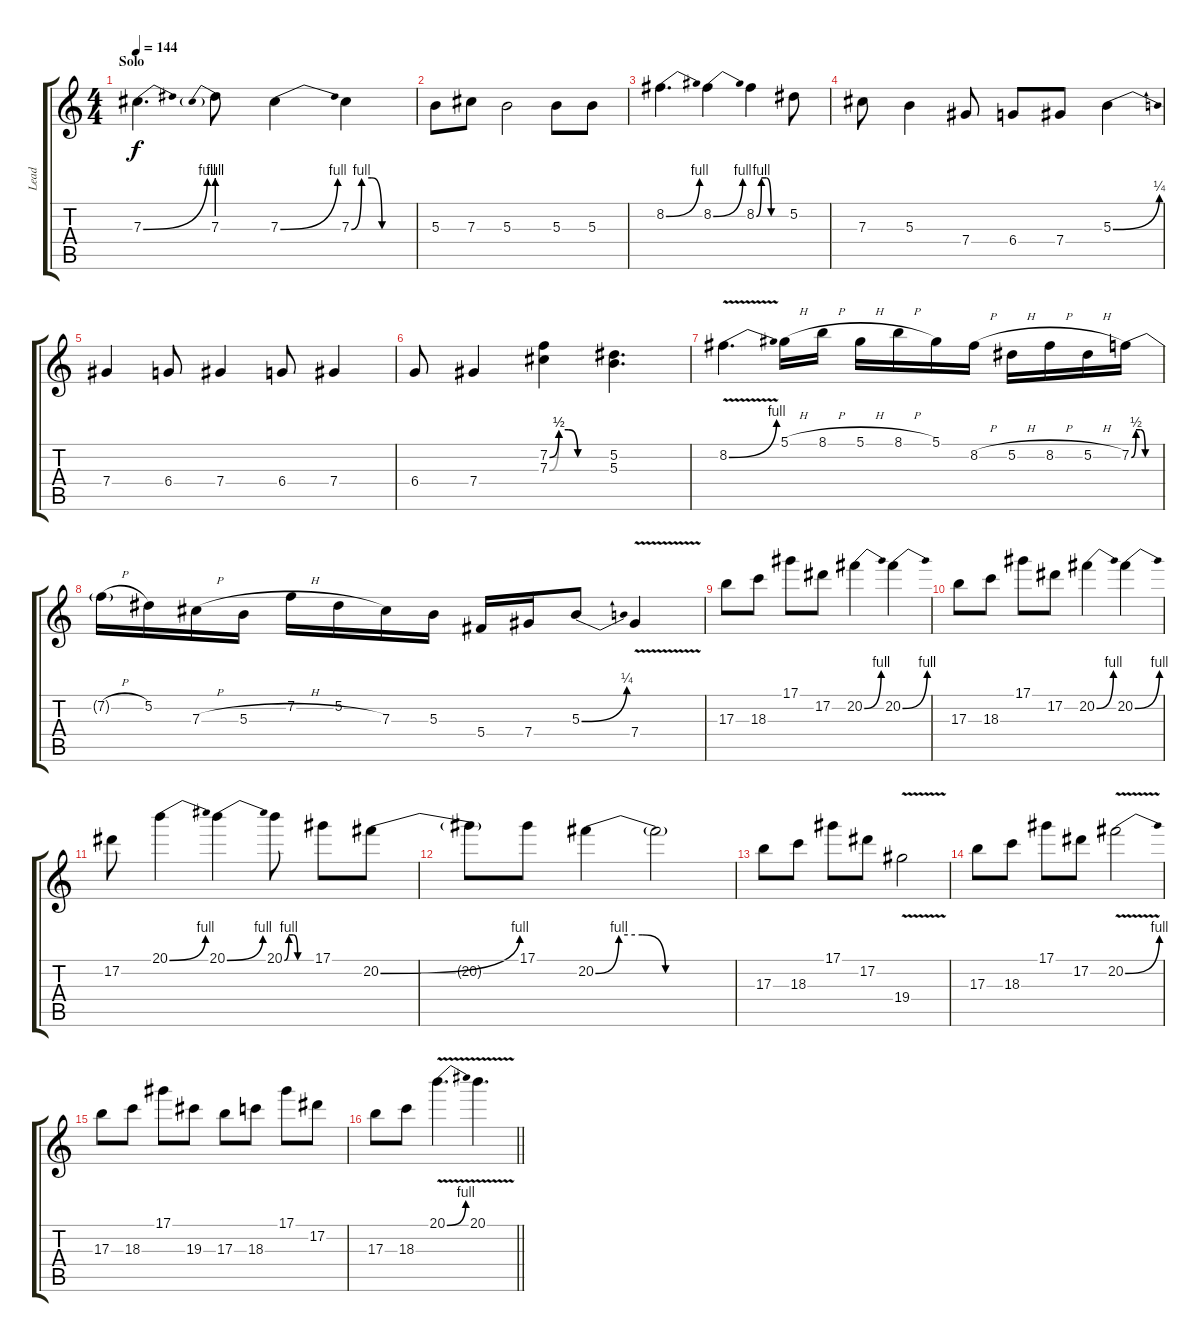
\track ("Lead" "Lead") {instrument overdrivenguitar}
\staff {score tabs}
\tuning (Eb4 Bb3 Gb3 Db3 Ab2 Eb2) {hide}
\ts (4 4)
\section ("" "Solo")
\tempo 144
\clef g2
\ks c
7.3{be (bend 0 0 60 4)}.4{d dy f} 7.3{be (prebend 0 4 60 4)}.8 7.3{be (bend 0 0 60 4)}.4 7.3{be (custom 0 0 10 4 20 4 30 0 60 0)}.4 |
5.3.8 7.3.8 5.3.2 5.3.8 5.3.8 |
8.2{be (bend 0 0 60 4)}.4{d} 8.2{be (bend 0 0 60 4)}.4 8.2{be (custom 0 0 10 4 20 4 30 0 60 0)}.4 5.2.8 |
7.3.8 5.3.4 7.4.8 6.4.8 7.4.8 5.3{be (bend 0 0 60 1)}.4 |
7.4.4 6.4.8 7.4.4 6.4.8 7.4.4 |
6.4.8 7.4.4 (7.2{be (custom 0 0 10 2 20 2 30 0 60 0)} 7.3{be (custom 0 0 10 2 20 2 30 0 60 0)}).4 (5.2 5.3).4{d} |
8.2{be (bend 0 0 60 4) v}.4{d} 5.1{h}.16 8.1{h}.16 5.1{h}.16 8.1{h}.16 5.1.16 8.2{h}.16 5.2{h}.16 8.2{h}.16 5.2{h}.16 7.2{be (custom 0 0 10 2 20 2 30 0 60 0)}.16 |
7.2{h t}.16 5.2.16 7.3{h}.16 5.3{h}.16 7.2.16 5.2.16 7.3.16 5.3.16 5.4.16 7.4.16 5.3{be (bend 0 0 60 1)}.8 7.4{v}.4 |
17.3.8 18.3.8 17.1.8 17.2.8 20.2{be (bend 0 0 60 4)}.4 20.2{be (bend 0 0 60 4)}.4 |
17.3.8 18.3.8 17.1.8 17.2.8 20.2{be (bend 0 0 60 4)}.4 20.2{be (bend 0 0 60 4)}.4 |
17.2.8 20.1{be (bend 0 0 60 4)}.4 20.1{be (bend 0 0 60 4)}.4 20.1{be (custom 0 0 10 4 20 4 30 0 60 0)}.8 17.1.8 20.2{be (bend 0 0 60 4)}.8 |
20.2{t}.8 17.1.8 20.2{be (custom 0 0 10 4 20 4 30 0 60 0)}.4 20.2{t}.2 |
17.3.8 18.3.8 17.1.8 17.2.8 19.4{v}.2 |
17.3.8 18.3.8 17.1.8 17.2.8 20.2{be (bend 0 0 60 4) v}.2 |
17.3.8 18.3.8 17.1.8 19.3.8 17.3.8 18.3.8 17.1.8 17.2.8 |
\barLineRight lightlight
17.3.8 18.3.8 20.1{be (bend 0 0 60 4) v}.4{d} 20.1{v}.4{d}
